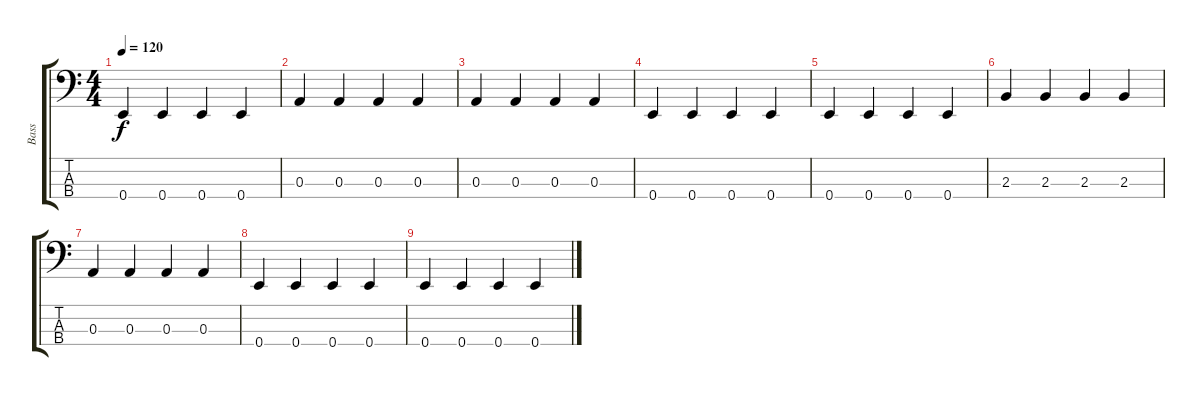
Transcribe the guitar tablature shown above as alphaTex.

\track ("Bass" "Bass") {instrument electricbassfinger}
\staff {score tabs}
\tuning (G2 D2 A1 E1) {hide}
\ts (4 4)
\tempo 120
\clef f4
\ks c
0.4.4{dy f} 0.4.4 0.4.4 0.4.4 |
0.3.4 0.3.4 0.3.4 0.3.4 |
0.3.4 0.3.4 0.3.4 0.3.4 |
0.4.4 0.4.4 0.4.4 0.4.4 |
0.4.4 0.4.4 0.4.4 0.4.4 |
2.3.4 2.3.4 2.3.4 2.3.4 |
0.3.4 0.3.4 0.3.4 0.3.4 |
0.4.4 0.4.4 0.4.4 0.4.4 |
0.4.4 0.4.4 0.4.4 0.4.4
